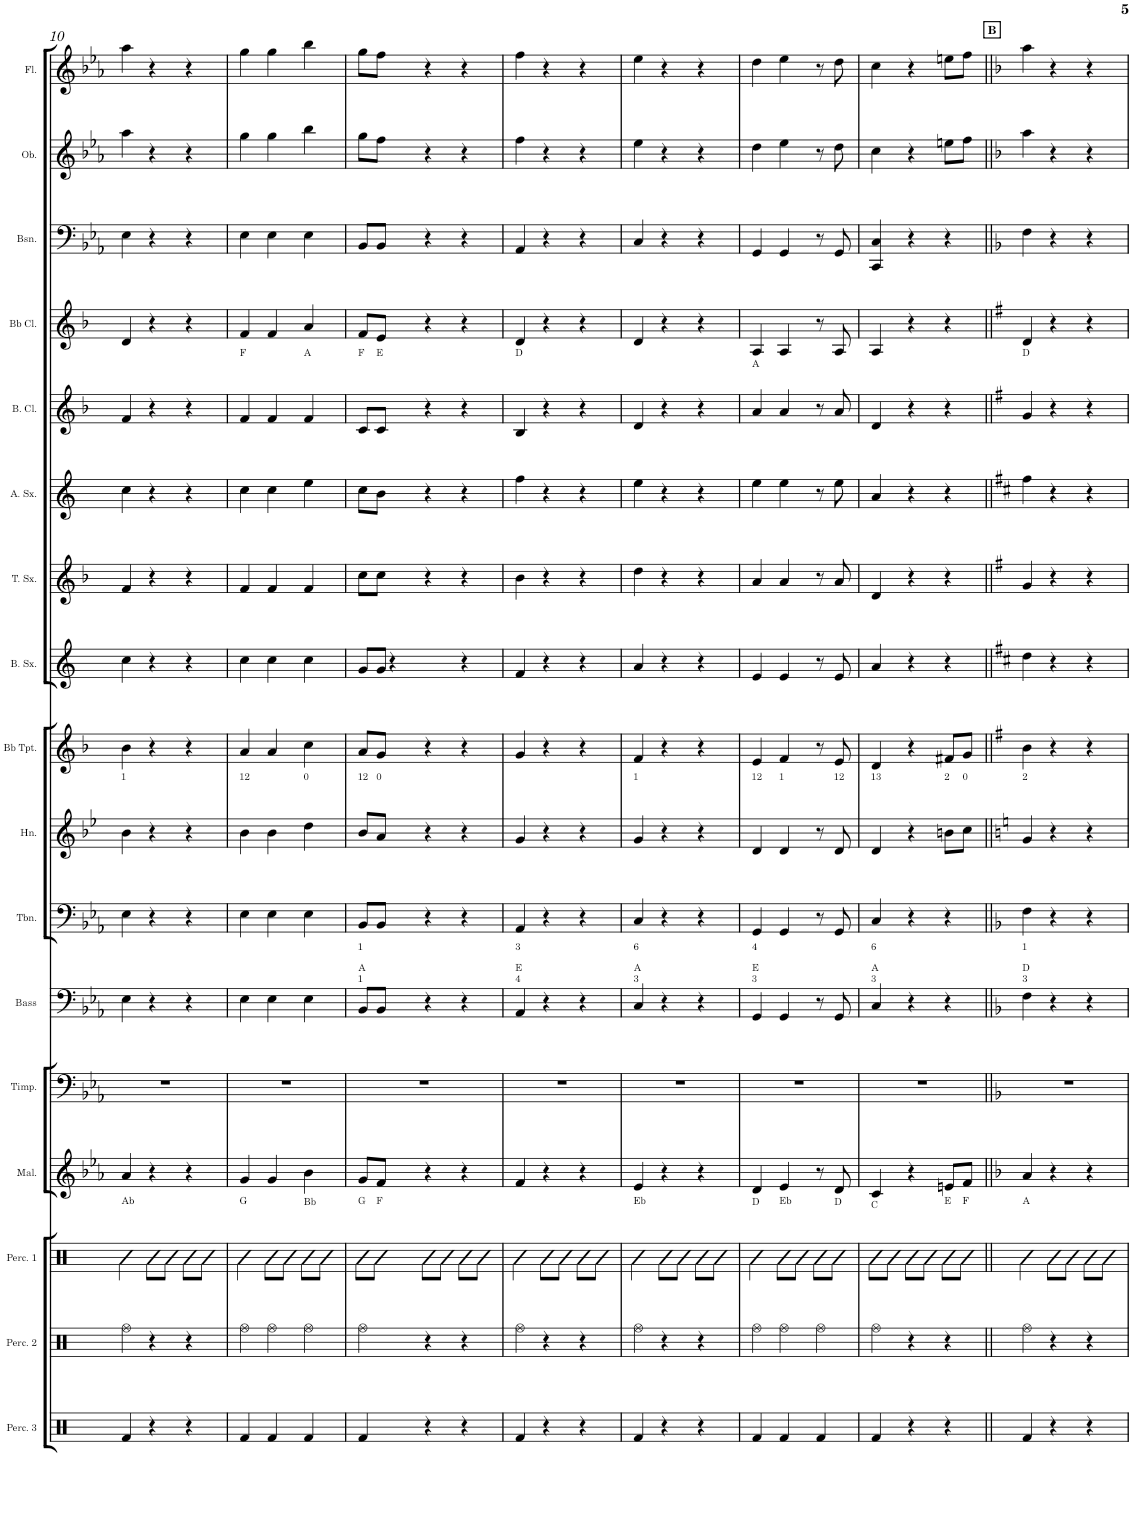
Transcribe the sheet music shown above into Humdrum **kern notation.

**kern	**kern	**kern	**kern	**kern	**kern	**kern	**kern	**kern	**kern	**kern	**kern	**kern	**kern	**kern	**kern	**kern
*part17	*part16	*part15	*part14	*part13	*part12	*part11	*part10	*part9	*part8	*part7	*part6	*part5	*part4	*part3	*part2	*part1
*staff17	*staff16	*staff15	*staff14	*staff13	*staff12	*staff11	*staff10	*staff9	*staff8	*staff7	*staff6	*staff5	*staff4	*staff3	*staff2	*staff1
*I"Percussion 3	*I"Percussion 2	*I"Percussion 1	*I"Mallets	*I"Timpani	*I"Bass Guitar	*I"Trombone	*I"Horn in F	*I"Trumpet in Bb	*I"Baritone Sax	*I"Tenor Sax	*I"Alto Sax	*I"Bass Clarinet	*I"Clarinet in Bb	*I"Bassoon	*I"Oboe	*I"Flute
*I'Perc. 3	*I'Perc. 2	*I'Perc. 1	*I'Mal.	*I'Timp.	*I'Bass	*I'Tbn.	*I'Hn.	*	*I'B. Sx.	*I'T. Sx.	*I'A. Sx.	*I'B. Cl.	*	*I'Bsn.	*I'Ob.	*I'Fl.
!!LO:PB:g=z
*clefX	*clefX	*clefX	*clefG2	*clefF4	*clefF4	*clefF4	*clefG2	*clefG2	*clefG2	*clefG2	*clefG2	*clefG2	*clefG2	*clefF4	*clefG2	*clefG2
*	*	*	*	*	*Trd7c12	*	*Trd4c7	*Trd1c2	*Trd12c21	*Trd8c14	*Trd5c9	*Trd8c14	*Trd1c2	*	*	*
*k[b-e-a-]	*k[b-e-a-]	*k[b-e-a-]	*k[b-e-a-]	*k[b-e-a-]	*k[b-e-a-]	*k[b-e-a-]	*k[b-e-]	*k[b-]	*k[]	*k[b-]	*k[]	*k[b-]	*k[b-]	*k[b-e-a-]	*k[b-e-a-]	*k[b-e-a-]
*E-:	*E-:	*E-:	*E-:	*E-:	*E-:	*E-:	*B-:	*F:	*	*F:	*	*F:	*F:	*E-:	*E-:	*E-:
*M3/4	*M3/4	*M3/4	*M3/4	*M3/4	*M3/4	*M3/4	*M3/4	*M3/4	*M3/4	*M3/4	*M3/4	*M3/4	*M3/4	*M3/4	*M3/4	*M3/4
=10	=10	=10	=10	=10	=10	=10	=10	=10	=10	=10	=10	=10	=10	=10	=10	=10
!	!	!	!	!	!	!	!	!LO:TX:b:t=1	!	!	!	!	!	!	!	!
!	!	!	!LO:TX:b:t=Ab	!	!	!	!	!	!	!	!	!	!	!	!	!
4Rf/	4Rff\	4R\	4a-/	2.r	4E-\	4E-\	4b-\	4b-\	4cc\	4f/	4cc\	4f/	4d/	4E-\	4aa-\	4aa-\
4r	4r	8R\L	4r	.	4r	4r	4r	4r	4r	4r	4r	4r	4r	4r	4r	4r
.	.	8R\J	.	.	.	.	.	.	.	.	.	.	.	.	.	.
4r	4r	8R\L	4r	.	4r	4r	4r	4r	4r	4r	4r	4r	4r	4r	4r	4r
.	.	8R\J	.	.	.	.	.	.	.	.	.	.	.	.	.	.
=11	=11	=11	=11	=11	=11	=11	=11	=11	=11	=11	=11	=11	=11	=11	=11	=11
!	!	!	!	!	!	!	!	!	!	!	!	!	!LO:TX:b:t=F	!	!	!
!	!	!	!	!	!	!	!	!LO:TX:b:t=12	!	!	!	!	!	!	!	!
!	!	!	!LO:TX:b:t=G	!	!	!	!	!	!	!	!	!	!	!	!	!
4Rf/	4Rff\	4R\	4g/	2.r	4E-\	4E-\	4b-\	4a/	4cc\	4f/	4cc\	4f/	4f/	4E-\	4gg\	4gg\
4Rf/	4Rff\	8R\L	4g/	.	4E-\	4E-\	4b-\	4a/	4cc\	4f/	4cc\	4f/	4f/	4E-\	4gg\	4gg\
.	.	8R\J	.	.	.	.	.	.	.	.	.	.	.	.	.	.
!	!	!	!	!	!	!	!	!	!	!	!	!	!LO:TX:b:t=A	!	!	!
!	!	!	!	!	!	!	!	!LO:TX:b:t=0	!	!	!	!	!	!	!	!
!	!	!	!LO:TX:b:t=Bb	!	!	!	!	!	!	!	!	!	!	!	!	!
4Rf/	4Rff\	8R\L	4b-\	.	4E-\	4E-\	4dd\	4cc\	4cc\	4f/	4ee\	4f/	4a/	4E-\	4bb-\	4bb-\
.	.	8R\J	.	.	.	.	.	.	.	.	.	.	.	.	.	.
=12	=12	=12	=12	=12	=12	=12	=12	=12	=12	=12	=12	=12	=12	=12	=12	=12
!	!	!	!	!	!	!	!	!	!	!	!	!	!LO:TX:b:t=F	!	!	!
!	!	!	!	!	!	!	!	!LO:TX:b:t=12	!	!	!	!	!	!	!	!
!	!	!	!	!	!	!LO:TX:b:t=1	!	!	!	!	!	!	!	!	!	!
!	!	!	!	!	!LO:TX:a:t=1	!	!	!	!	!	!	!	!	!	!	!
!	!	!	!	!	!LO:TX:a:t=A	!	!	!	!	!	!	!	!	!	!	!
!	!	!	!LO:TX:b:t=G	!	!	!	!	!	!	!	!	!	!	!	!	!
4Rf/	4Rff\	8R\L	8g/L	2.r	8BB-/L	8BB-/L	8b-/L	8a/L	8g/L	8cc\L	8cc\L	8c/L	8f/L	8BB-/L	8gg\L	8gg\L
!	!	!	!	!	!	!	!	!	!	!	!	!	!LO:TX:b:t=E	!	!	!
!	!	!	!	!	!	!	!	!LO:TX:b:t=0	!	!	!	!	!	!	!	!
!	!	!	!LO:TX:b:t=F	!	!	!	!	!	!	!	!	!	!	!	!	!
.	.	8R\J	8f/J	.	8BB-/J	8BB-/J	8a/J	8g/J	8g/J	8cc\J	8b\J	8c/J	8e/J	8BB-/J	8ff\J	8ff\J
4r	4r	8R\L	4r	.	4r	4r	4r	4r	4r	4r	4r	4r	4r	4r	4r	4r
.	.	8R\J	.	.	.	.	.	.	.	.	.	.	.	.	.	.
4r	4r	8R\L	4r	.	4r	4r	4r	4r	4r	4r	4r	4r	4r	4r	4r	4r
.	.	8R\J	.	.	.	.	.	.	.	.	.	.	.	.	.	.
=13	=13	=13	=13	=13	=13	=13	=13	=13	=13	=13	=13	=13	=13	=13	=13	=13
!	!	!	!	!	!	!	!	!	!	!	!	!	!LO:TX:b:t=D	!	!	!
!	!	!	!	!	!	!LO:TX:b:t=3	!	!	!	!	!	!	!	!	!	!
!	!	!	!	!	!LO:TX:a:t=4	!	!	!	!	!	!	!	!	!	!	!
!	!	!	!	!	!LO:TX:a:t=E	!	!	!	!	!	!	!	!	!	!	!
4Rf/	4Rff\	4R\	4f/	2.r	4AA-/	4AA-/	4g/	4g/	4f/	4b-\	4ff\	4B-/	4d/	4AA-/	4ff\	4ff\
4r	4r	8R\L	4r	.	4r	4r	4r	4r	4r	4r	4r	4r	4r	4r	4r	4r
.	.	8R\J	.	.	.	.	.	.	.	.	.	.	.	.	.	.
4r	4r	8R\L	4r	.	4r	4r	4r	4r	4r	4r	4r	4r	4r	4r	4r	4r
.	.	8R\J	.	.	.	.	.	.	.	.	.	.	.	.	.	.
=14	=14	=14	=14	=14	=14	=14	=14	=14	=14	=14	=14	=14	=14	=14	=14	=14
!	!	!	!	!	!	!	!	!LO:TX:b:t=1	!	!	!	!	!	!	!	!
!	!	!	!	!	!	!LO:TX:b:t=6	!	!	!	!	!	!	!	!	!	!
!	!	!	!	!	!LO:TX:a:t=3	!	!	!	!	!	!	!	!	!	!	!
!	!	!	!	!	!LO:TX:a:t=A	!	!	!	!	!	!	!	!	!	!	!
!	!	!	!LO:TX:b:t=Eb	!	!	!	!	!	!	!	!	!	!	!	!	!
4Rf/	4Rff\	4R\	4e-/	2.r	4C/	4C/	4g/	4f/	4a/	4dd\	4ee\	4d/	4d/	4C/	4ee-\	4ee-\
4r	4r	8R\L	4r	.	4r	4r	4r	4r	4r	4r	4r	4r	4r	4r	4r	4r
.	.	8R\J	.	.	.	.	.	.	.	.	.	.	.	.	.	.
4r	4r	8R\L	4r	.	4r	4r	4r	4r	4r	4r	4r	4r	4r	4r	4r	4r
.	.	8R\J	.	.	.	.	.	.	.	.	.	.	.	.	.	.
=15	=15	=15	=15	=15	=15	=15	=15	=15	=15	=15	=15	=15	=15	=15	=15	=15
!	!	!	!	!	!	!	!	!	!	!	!	!	!LO:TX:b:t=A	!	!	!
!	!	!	!	!	!	!	!	!LO:TX:b:t=12	!	!	!	!	!	!	!	!
!	!	!	!	!	!	!LO:TX:b:t=4	!	!	!	!	!	!	!	!	!	!
!	!	!	!	!	!LO:TX:a:t=3	!	!	!	!	!	!	!	!	!	!	!
!	!	!	!	!	!LO:TX:a:t=E	!	!	!	!	!	!	!	!	!	!	!
!	!	!	!LO:TX:b:t=D	!	!	!	!	!	!	!	!	!	!	!	!	!
4Rf/	4Rff\	4R\	4d/	2.r	4GG/	4GG/	4d/	4e/	4e/	4a/	4ee\	4a/	4A/	4GG/	4dd\	4dd\
!	!	!	!	!	!	!	!	!LO:TX:b:t=1	!	!	!	!	!	!	!	!
!	!	!	!LO:TX:b:t=Eb	!	!	!	!	!	!	!	!	!	!	!	!	!
4Rf/	4Rff\	8R\L	4e-/	.	4GG/	4GG/	4d/	4f/	4e/	4a/	4ee\	4a/	4A/	4GG/	4ee-\	4ee-\
.	.	8R\J	.	.	.	.	.	.	.	.	.	.	.	.	.	.
4Rf/	4Rff\	8R\L	8r	.	8r	8r	8r	8r	8r	8r	8r	8r	8r	8r	8r	8r
!	!	!	!	!	!	!	!	!LO:TX:b:t=12	!	!	!	!	!	!	!	!
!	!	!	!LO:TX:b:t=D	!	!	!	!	!	!	!	!	!	!	!	!	!
.	.	8R\J	8d/	.	8GG/	8GG/	8d/	8e/	8e/	8a/	8ee\	8a/	8A/	8GG/	8dd\	8dd\
=16	=16	=16	=16	=16	=16	=16	=16	=16	=16	=16	=16	=16	=16	=16	=16	=16
!	!	!	!	!	!	!	!	!LO:TX:b:t=13	!	!	!	!	!	!	!	!
!	!	!	!	!	!	!LO:TX:b:t=6	!	!	!	!	!	!	!	!	!	!
!	!	!	!	!	!LO:TX:a:t=3	!	!	!	!	!	!	!	!	!	!	!
!	!	!	!	!	!LO:TX:a:t=A	!	!	!	!	!	!	!	!	!	!	!
!	!	!	!LO:TX:b:t=C	!	!	!	!	!	!	!	!	!	!	!	!	!
4Rf/	4Rff\	8R\L	4c/	2.r	4C/	4C/	4d/	4d/	4a/	4d/	4a/	4d/	4A/	4CC/ 4C/	4cc\	4cc\
.	.	8R\J	.	.	.	.	.	.	.	.	.	.	.	.	.	.
4r	4r	8R\L	4r	.	4r	4r	4r	4r	4r	4r	4r	4r	4r	4r	4r	4r
.	.	8R\J	.	.	.	.	.	.	.	.	.	.	.	.	.	.
!	!	!	!	!	!	!	!	!LO:TX:b:t=2	!	!	!	!	!	!	!	!
!	!	!	!LO:TX:b:t=E	!	!	!	!	!	!	!	!	!	!	!	!	!
4r	4r	8R\L	8en/L	.	4r	4r	8bn\L	8f#X/L	4r	4r	4r	4r	4r	4r	8een\L	8een\L
!	!	!	!	!	!	!	!	!LO:TX:b:t=0	!	!	!	!	!	!	!	!
!	!	!	!LO:TX:b:t=F	!	!	!	!	!	!	!	!	!	!	!	!	!
.	.	8R\J	8f/J	.	.	.	8cc\J	8g/J	.	.	.	.	.	.	8ff\J	8ff\J
!!LO:REH:place=s1:a:B:cj:fs=7.9:t=B
=17||	=17||	=17||	=17||	=17||	=17||	=17||	=17||	=17||	=17||	=17||	=17||	=17||	=17||	=17||	=17||	=17||
*k[b-]	*k[b-]	*k[b-]	*k[b-]	*k[b-]	*k[b-]	*k[b-]	*k[]	*k[f#]	*k[f#c#]	*k[f#]	*k[f#c#]	*k[f#]	*k[f#]	*k[b-]	*k[b-]	*k[b-]
*F:	*F:	*F:	*F:	*F:	*F:	*F:	*C:	*G:	*D:	*G:	*D:	*G:	*G:	*F:	*F:	*F:
!	!	!	!	!	!	!	!	!	!	!	!	!	!LO:TX:b:t=D	!	!	!
!	!	!	!	!	!	!	!	!LO:TX:b:t=2	!	!	!	!	!	!	!	!
!	!	!	!	!	!	!LO:TX:b:t=1	!	!	!	!	!	!	!	!	!	!
!	!	!	!	!	!LO:TX:a:t=3	!	!	!	!	!	!	!	!	!	!	!
!	!	!	!	!	!LO:TX:a:t=D	!	!	!	!	!	!	!	!	!	!	!
!	!	!	!LO:TX:b:t=A	!	!	!	!	!	!	!	!	!	!	!	!	!
4Rf/	4Rff\	4R\	4a/	2.r	4F\	4F\	4g/	4b\	4dd\	4g/	4ff#\	4g/	4d/	4F\	4aa\	4aa\
4r	4r	8R\L	4r	.	4r	4r	4r	4r	4r	4r	4r	4r	4r	4r	4r	4r
.	.	8R\J	.	.	.	.	.	.	.	.	.	.	.	.	.	.
4r	4r	8R\L	4r	.	4r	4r	4r	4r	4r	4r	4r	4r	4r	4r	4r	4r
.	.	8R\J	.	.	.	.	.	.	.	.	.	.	.	.	.	.
=	=	=	=	=	=	=	=	=	=	=	=	=	=	=	=	=
*-	*-	*-	*-	*-	*-	*-	*-	*-	*-	*-	*-	*-	*-	*-	*-	*-
